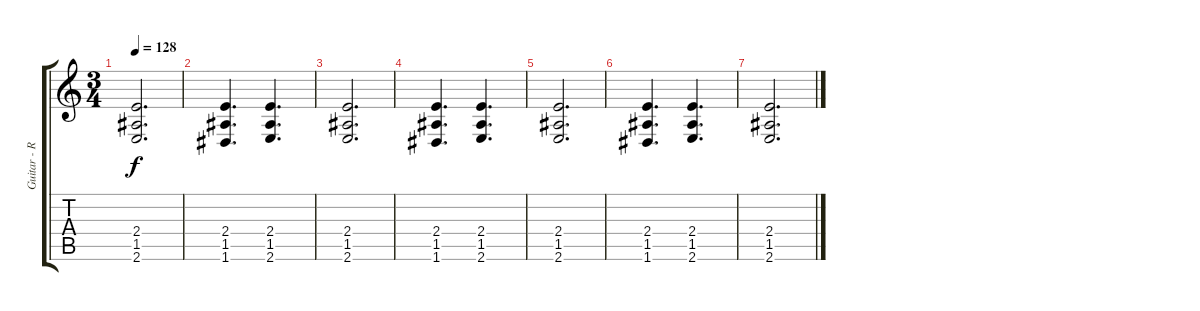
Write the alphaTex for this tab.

\track ("Guitar - Right" "Guitar - R") {instrument distortionguitar}
\staff {score tabs}
\tuning (E4 B3 G3 D3 A2 D2) {hide}
\ts (3 4)
\tempo 128
\clef g2
\ks c
(2.4 1.5 2.6).2{d dy f} |
(2.4 1.5 1.6).4{d} (2.4 1.5 2.6).4{d} |
(2.4 1.5 2.6).2{d} |
(2.4 1.5 1.6).4{d} (2.4 1.5 2.6).4{d} |
(2.4 1.5 2.6).2{d} |
(2.4 1.5 1.6).4{d} (2.4 1.5 2.6).4{d} |
(2.4 1.5 2.6).2{d}
